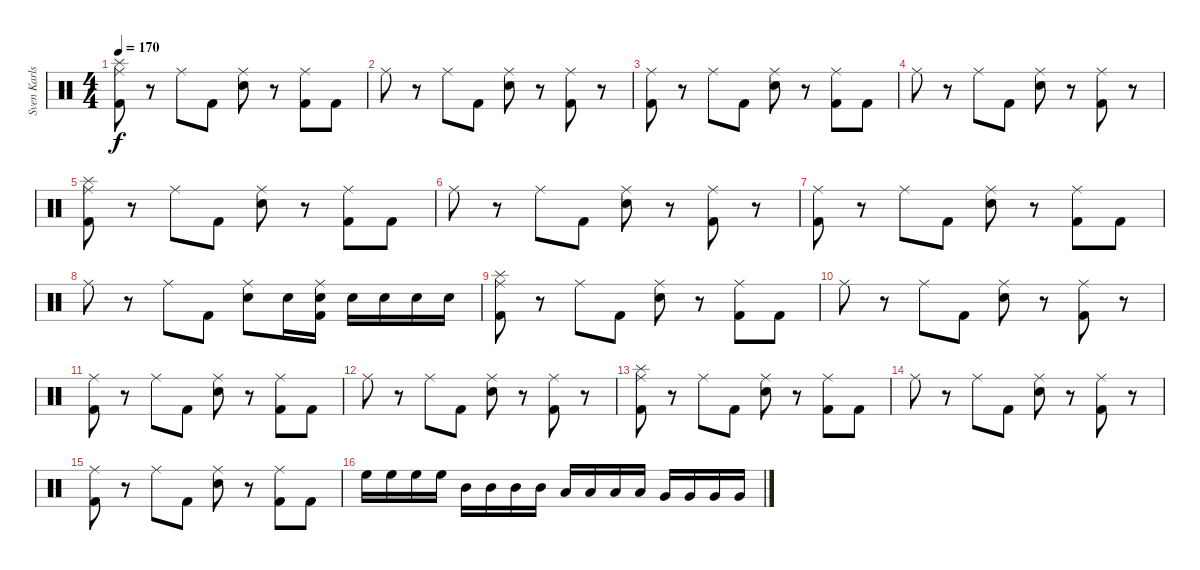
\track ("Sven Karlsson" "Sven Karls") {instrument percussion}
\staff {score}
\articulation defaults
\ts (4 4)
\tempo 170
\clef neutral
\ks c
("Ride (middle)" "Splash (hit)" "Kick (hit) 2").8{dy f} r.8 "Ride (middle)".8 "Kick (hit) 2".8 ("Ride (middle)" "Electric Snare (hit)").8 r.8 ("Ride (middle)" "Kick (hit) 2").8 "Kick (hit) 2".8 |
"Ride (middle)".8 r.8 "Ride (middle)".8 "Kick (hit) 2".8 ("Ride (middle)" "Electric Snare (hit)").8 r.8 ("Ride (middle)" "Kick (hit) 2").8 r.8 |
("Ride (middle)" "Kick (hit) 2").8 r.8 "Ride (middle)".8 "Kick (hit) 2".8 ("Ride (middle)" "Electric Snare (hit)").8 r.8 ("Ride (middle)" "Kick (hit) 2").8 "Kick (hit) 2".8 |
"Ride (middle)".8 r.8 "Ride (middle)".8 "Kick (hit) 2".8 ("Ride (middle)" "Electric Snare (hit)").8 r.8 ("Ride (middle)" "Kick (hit) 2").8 r.8 |
("Ride (middle)" "Splash (hit)" "Kick (hit) 2").8 r.8 "Ride (middle)".8 "Kick (hit) 2".8 ("Ride (middle)" "Electric Snare (hit)").8 r.8 ("Ride (middle)" "Kick (hit) 2").8 "Kick (hit) 2".8 |
"Ride (middle)".8 r.8 "Ride (middle)".8 "Kick (hit) 2".8 ("Ride (middle)" "Electric Snare (hit)").8 r.8 ("Ride (middle)" "Kick (hit) 2").8 r.8 |
("Ride (middle)" "Kick (hit) 2").8 r.8 "Ride (middle)".8 "Kick (hit) 2".8 ("Ride (middle)" "Electric Snare (hit)").8 r.8 ("Ride (middle)" "Kick (hit) 2").8 "Kick (hit) 2".8 |
"Ride (middle)".8 r.8 "Ride (middle)".8 "Kick (hit) 2".8 ("Ride (middle)" "Electric Snare (hit)").8 "Electric Snare (hit)".16 ("Ride (middle)" "Electric Snare (hit)" "Kick (hit) 2").16 "Electric Snare (hit)".16 "Electric Snare (hit)".16 "Electric Snare (hit)".16 "Electric Snare (hit)".16 |
("Ride (middle)" "Splash (hit)" "Kick (hit) 2").8 r.8 "Ride (middle)".8 "Kick (hit) 2".8 ("Ride (middle)" "Electric Snare (hit)").8 r.8 ("Ride (middle)" "Kick (hit) 2").8 "Kick (hit) 2".8 |
"Ride (middle)".8 r.8 "Ride (middle)".8 "Kick (hit) 2".8 ("Ride (middle)" "Electric Snare (hit)").8 r.8 ("Ride (middle)" "Kick (hit) 2").8 r.8 |
("Ride (middle)" "Kick (hit) 2").8 r.8 "Ride (middle)".8 "Kick (hit) 2".8 ("Ride (middle)" "Electric Snare (hit)").8 r.8 ("Ride (middle)" "Kick (hit) 2").8 "Kick (hit) 2".8 |
"Ride (middle)".8 r.8 "Ride (middle)".8 "Kick (hit) 2".8 ("Ride (middle)" "Electric Snare (hit)").8 r.8 ("Ride (middle)" "Kick (hit) 2").8 r.8 |
("Ride (middle)" "Splash (hit)" "Kick (hit) 2").8 r.8 "Ride (middle)".8 "Kick (hit) 2".8 ("Ride (middle)" "Electric Snare (hit)").8 r.8 ("Ride (middle)" "Kick (hit) 2").8 "Kick (hit) 2".8 |
"Ride (middle)".8 r.8 "Ride (middle)".8 "Kick (hit) 2".8 ("Ride (middle)" "Electric Snare (hit)").8 r.8 ("Ride (middle)" "Kick (hit) 2").8 r.8 |
("Ride (middle)" "Kick (hit) 2").8 r.8 "Ride (middle)".8 "Kick (hit) 2".8 ("Ride (middle)" "Electric Snare (hit)").8 r.8 ("Ride (middle)" "Kick (hit) 2").8 "Kick (hit) 2".8 |
"High Floor Tom (hit)".16 "High Floor Tom (hit)".16 "High Floor Tom (hit)".16 "High Floor Tom (hit)".16 "Mid Tom (hit)".16 "Mid Tom (hit)".16 "Mid Tom (hit)".16 "Mid Tom (hit)".16 "Low Tom (hit)".16 "Low Tom (hit)".16 "Low Tom (hit)".16 "Low Tom (hit)".16 "Very Low Tom (hit)".16 "Very Low Tom (hit)".16 "Very Low Tom (hit)".16 "Very Low Tom (hit)".16
